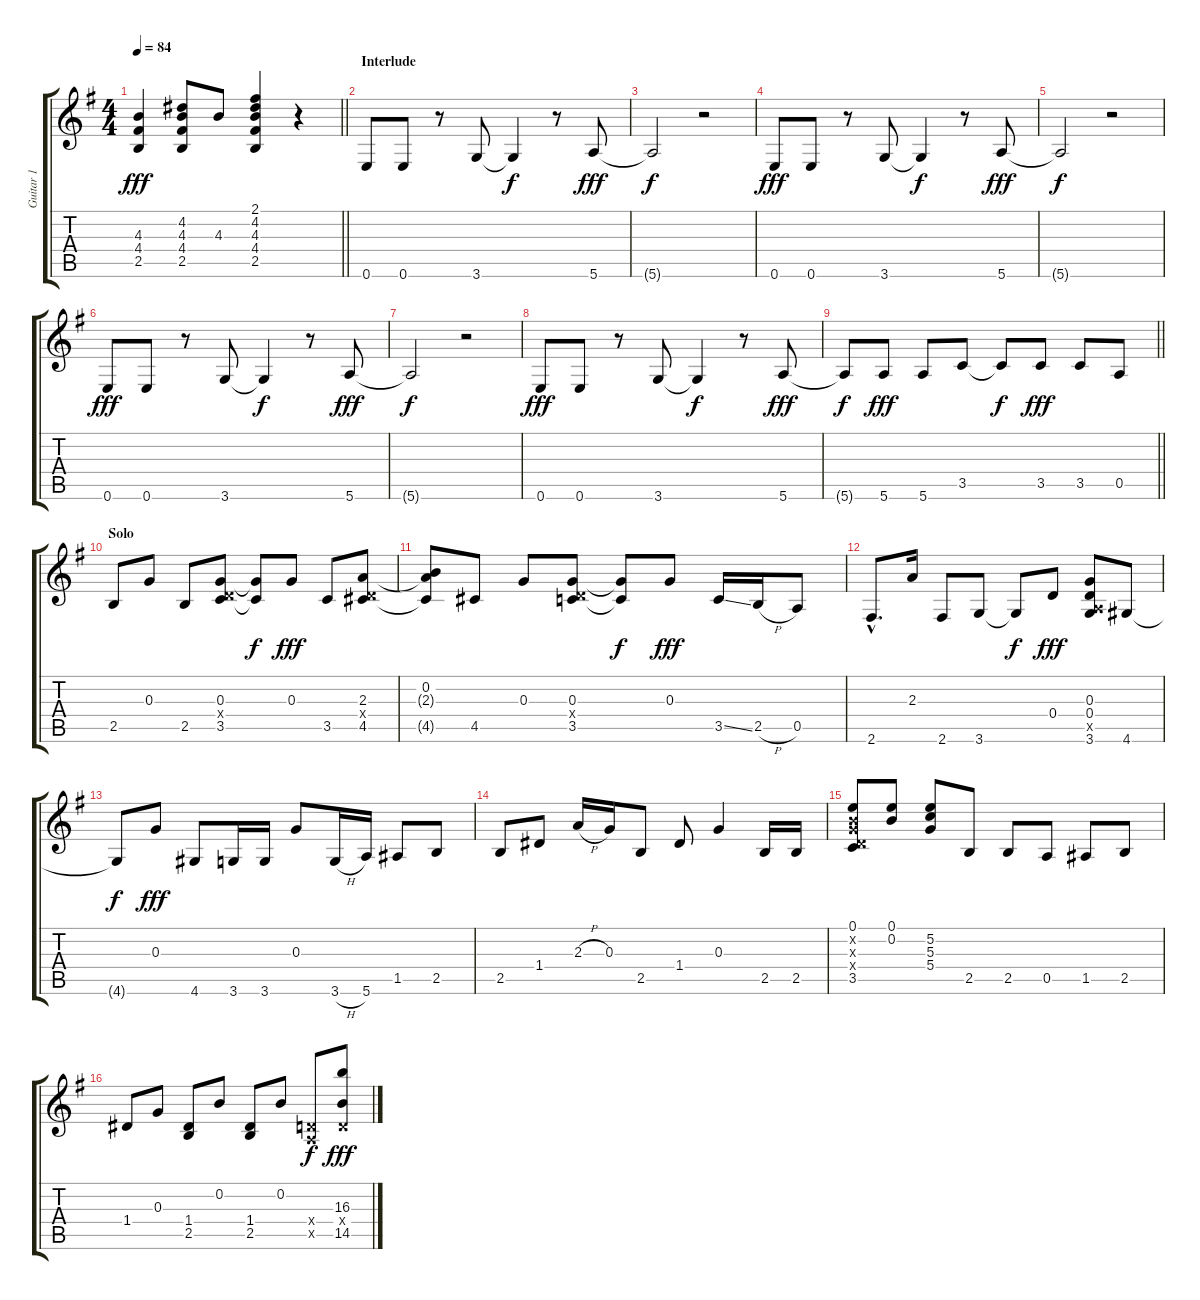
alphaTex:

\track ("Guitar 1" "Guitar 1") {instrument distortionguitar}
\staff {score tabs}
\tuning (E4 B3 G3 D3 A2 E2) {hide}
\ts (4 4)
\tempo 84
\clef g2
\barLineRight lightlight
\ks g
(4.3 4.4 2.5).4{dy fff} (4.2 4.3 4.4 2.5).8 4.3.8 (2.1 4.2 4.3 4.4 2.5).4 r.4 |
\section ("" "Interlude")
0.6.8 0.6.8 r.8 3.6.8 3.6{t}.4{dy f} r.8 5.6.8{dy fff} |
5.6{t}.2{dy f} r.2 |
0.6.8{dy fff} 0.6.8 r.8 3.6.8 3.6{t}.4{dy f} r.8 5.6.8{dy fff} |
5.6{t}.2{dy f} r.2 |
0.6.8{dy fff} 0.6.8 r.8 3.6.8 3.6{t}.4{dy f} r.8 5.6.8{dy fff} |
5.6{t}.2{dy f} r.2 |
0.6.8{dy fff} 0.6.8 r.8 3.6.8 3.6{t}.4{dy f} r.8 5.6.8{dy fff} |
\barLineRight lightlight
5.6{t}.8{dy f} 5.6.8{dy fff} 5.6.8 3.5.8 3.5{t}.8{dy f} 3.5.8{dy fff} 3.5.8 0.5.8 |
\section ("" "Solo")
2.5.8 0.3.8 2.5.8 (0.3 0.4{x} 3.5).8 (0.3{t} 3.5{t}).8{dy f} 0.3.8{dy fff} 3.5.8 (2.3 0.4{x} 4.5).8 |
(0.2 2.3{t} 4.5{t}).8 4.5.8 0.3.8 (0.3 0.4{x} 3.5).8 (0.3{t} 3.5{t}).8{dy f} 0.3.8{dy fff} 3.5{ss}.16 2.5{h}.16 0.5.8 |
2.6{hac}.8{d} 2.3.16 2.6.8 3.6.8 3.6{t}.8{dy f} 0.4.8{dy fff} (0.3 0.4 0.5{x} 3.6).8 4.6.8 |
4.6{t}.8{dy f} 0.3.8{dy fff} 4.6.8 3.6.16 3.6.16 0.3.8 3.6{h}.16 5.6.16 1.5.8 2.5.8 |
2.5.8 1.4.8 2.3{h}.16 0.3.16 2.5.8 1.4.8 0.3.4 2.5.16 2.5.16 |
(0.1 0.2{x} 0.3{x} 0.4{x} 3.5).8 (0.1 0.2).8 (5.2 5.3 5.4).8 2.5.8 2.5.8 0.5.8 1.5.8 2.5.8 |
1.4.8 0.3.8 (1.4 2.5).8 0.2.8 (1.4 2.5).8 0.2.8 (0.4{x} 0.5{x}).8{dy f} (16.3 0.4{x} 14.5).8{dy fff}
